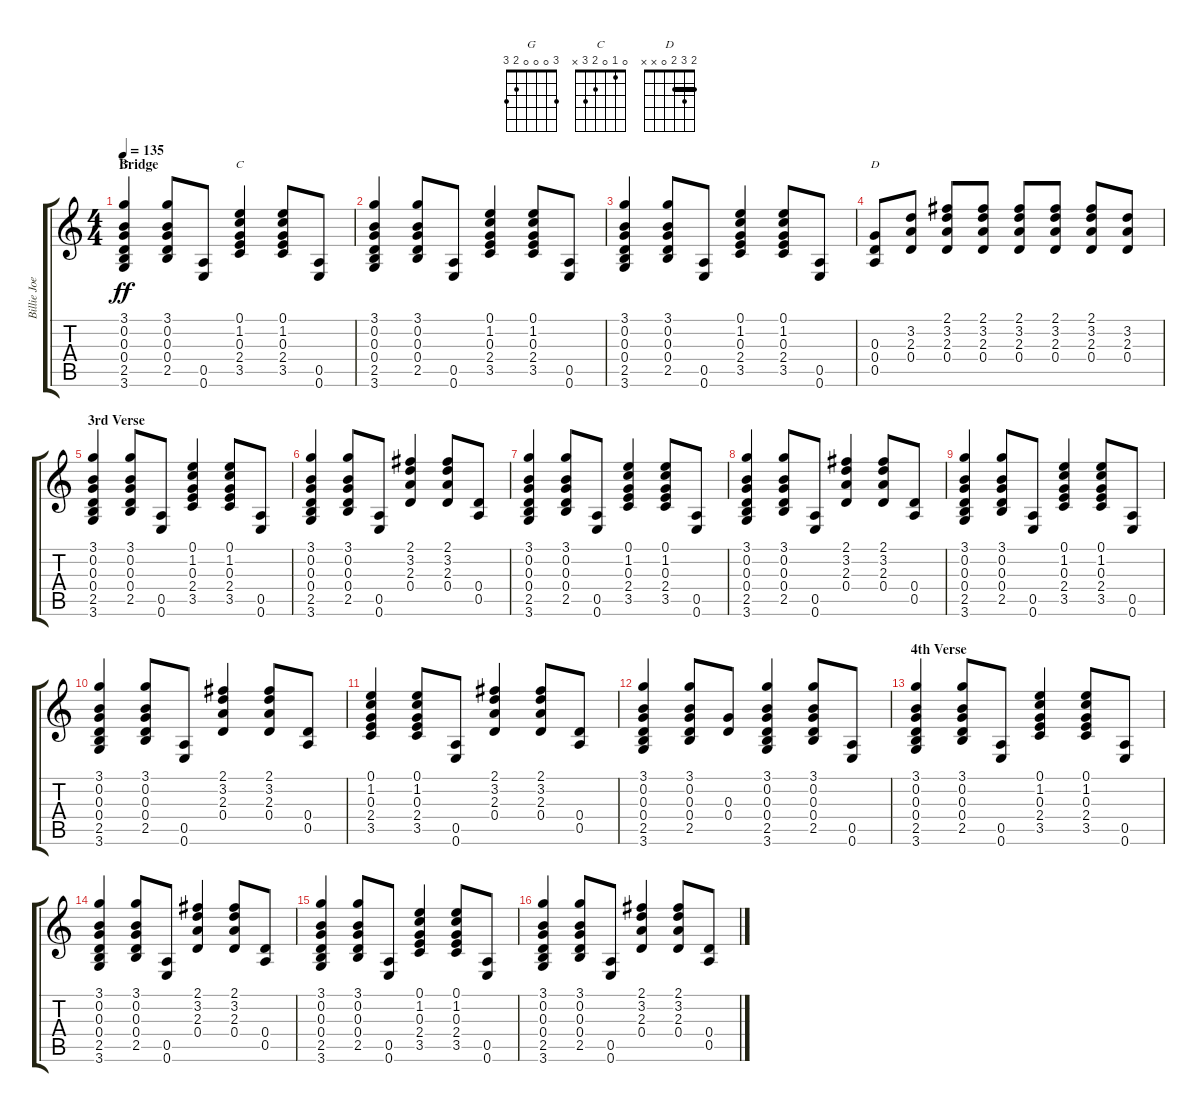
\track ("Billie Joe Armstrong (Guitar 1)" "Billie Joe") {instrument acousticguitarsteel}
\staff {score tabs}
\tuning (E4 B3 G3 D3 A2 E2) {hide}
\chord ("G" 3 0 0 0 2 3)
\chord ("C" 0 1 0 2 3 x)
\chord ("D" 2 3 2 0 x x) {barre 2}
\ts (4 4)
\section ("" "Bridge")
\tempo 135
\clef g2
\ks c
(3.1 0.2 0.3 0.4 2.5 3.6).4{ch "G" dy ff} (3.1 0.2 0.3 0.4 2.5).8 (0.5 0.6).8 (0.1 1.2 0.3 2.4 3.5).4{ch "C"} (0.1 1.2 0.3 2.4 3.5).8 (0.5 0.6).8 |
(3.1 0.2 0.3 0.4 2.5 3.6).4 (3.1 0.2 0.3 0.4 2.5).8 (0.5 0.6).8 (0.1 1.2 0.3 2.4 3.5).4 (0.1 1.2 0.3 2.4 3.5).8 (0.5 0.6).8 |
(3.1 0.2 0.3 0.4 2.5 3.6).4 (3.1 0.2 0.3 0.4 2.5).8 (0.5 0.6).8 (0.1 1.2 0.3 2.4 3.5).4 (0.1 1.2 0.3 2.4 3.5).8 (0.5 0.6).8 |
(0.3 0.4 0.5).8{ch "D"} (3.2 2.3 0.4).8 (2.1 3.2 2.3 0.4).8 (2.1 3.2 2.3 0.4).8 (2.1 3.2 2.3 0.4).8 (2.1 3.2 2.3 0.4).8 (2.1 3.2 2.3 0.4).8 (3.2 2.3 0.4).8 |
\section ("" "3rd Verse")
(3.1 0.2 0.3 0.4 2.5 3.6).4 (3.1 0.2 0.3 0.4 2.5).8 (0.5 0.6).8 (0.1 1.2 0.3 2.4 3.5).4 (0.1 1.2 0.3 2.4 3.5).8 (0.5 0.6).8 |
(3.1 0.2 0.3 0.4 2.5 3.6).4 (3.1 0.2 0.3 0.4 2.5).8 (0.5 0.6).8 (2.1 3.2 2.3 0.4).4 (2.1 3.2 2.3 0.4).8 (0.4 0.5).8 |
(3.1 0.2 0.3 0.4 2.5 3.6).4 (3.1 0.2 0.3 0.4 2.5).8 (0.5 0.6).8 (0.1 1.2 0.3 2.4 3.5).4 (0.1 1.2 0.3 2.4 3.5).8 (0.5 0.6).8 |
(3.1 0.2 0.3 0.4 2.5 3.6).4 (3.1 0.2 0.3 0.4 2.5).8 (0.5 0.6).8 (2.1 3.2 2.3 0.4).4 (2.1 3.2 2.3 0.4).8 (0.4 0.5).8 |
(3.1 0.2 0.3 0.4 2.5 3.6).4 (3.1 0.2 0.3 0.4 2.5).8 (0.5 0.6).8 (0.1 1.2 0.3 2.4 3.5).4 (0.1 1.2 0.3 2.4 3.5).8 (0.5 0.6).8 |
(3.1 0.2 0.3 0.4 2.5 3.6).4 (3.1 0.2 0.3 0.4 2.5).8 (0.5 0.6).8 (2.1 3.2 2.3 0.4).4 (2.1 3.2 2.3 0.4).8 (0.4 0.5).8 |
(0.1 1.2 0.3 2.4 3.5).4 (0.1 1.2 0.3 2.4 3.5).8 (0.5 0.6).8 (2.1 3.2 2.3 0.4).4 (2.1 3.2 2.3 0.4).8 (0.4 0.5).8 |
(3.1 0.2 0.3 0.4 2.5 3.6).4 (3.1 0.2 0.3 0.4 2.5).8 (0.3 0.4).8 (3.1 0.2 0.3 0.4 2.5 3.6).4 (3.1 0.2 0.3 0.4 2.5).8 (0.5 0.6).8 |
\section ("" "4th Verse")
(3.1 0.2 0.3 0.4 2.5 3.6).4 (3.1 0.2 0.3 0.4 2.5).8 (0.5 0.6).8 (0.1 1.2 0.3 2.4 3.5).4 (0.1 1.2 0.3 2.4 3.5).8 (0.5 0.6).8 |
(3.1 0.2 0.3 0.4 2.5 3.6).4 (3.1 0.2 0.3 0.4 2.5).8 (0.5 0.6).8 (2.1 3.2 2.3 0.4).4 (2.1 3.2 2.3 0.4).8 (0.4 0.5).8 |
(3.1 0.2 0.3 0.4 2.5 3.6).4 (3.1 0.2 0.3 0.4 2.5).8 (0.5 0.6).8 (0.1 1.2 0.3 2.4 3.5).4 (0.1 1.2 0.3 2.4 3.5).8 (0.5 0.6).8 |
(3.1 0.2 0.3 0.4 2.5 3.6).4 (3.1 0.2 0.3 0.4 2.5).8 (0.5 0.6).8 (2.1 3.2 2.3 0.4).4 (2.1 3.2 2.3 0.4).8 (0.4 0.5).8
